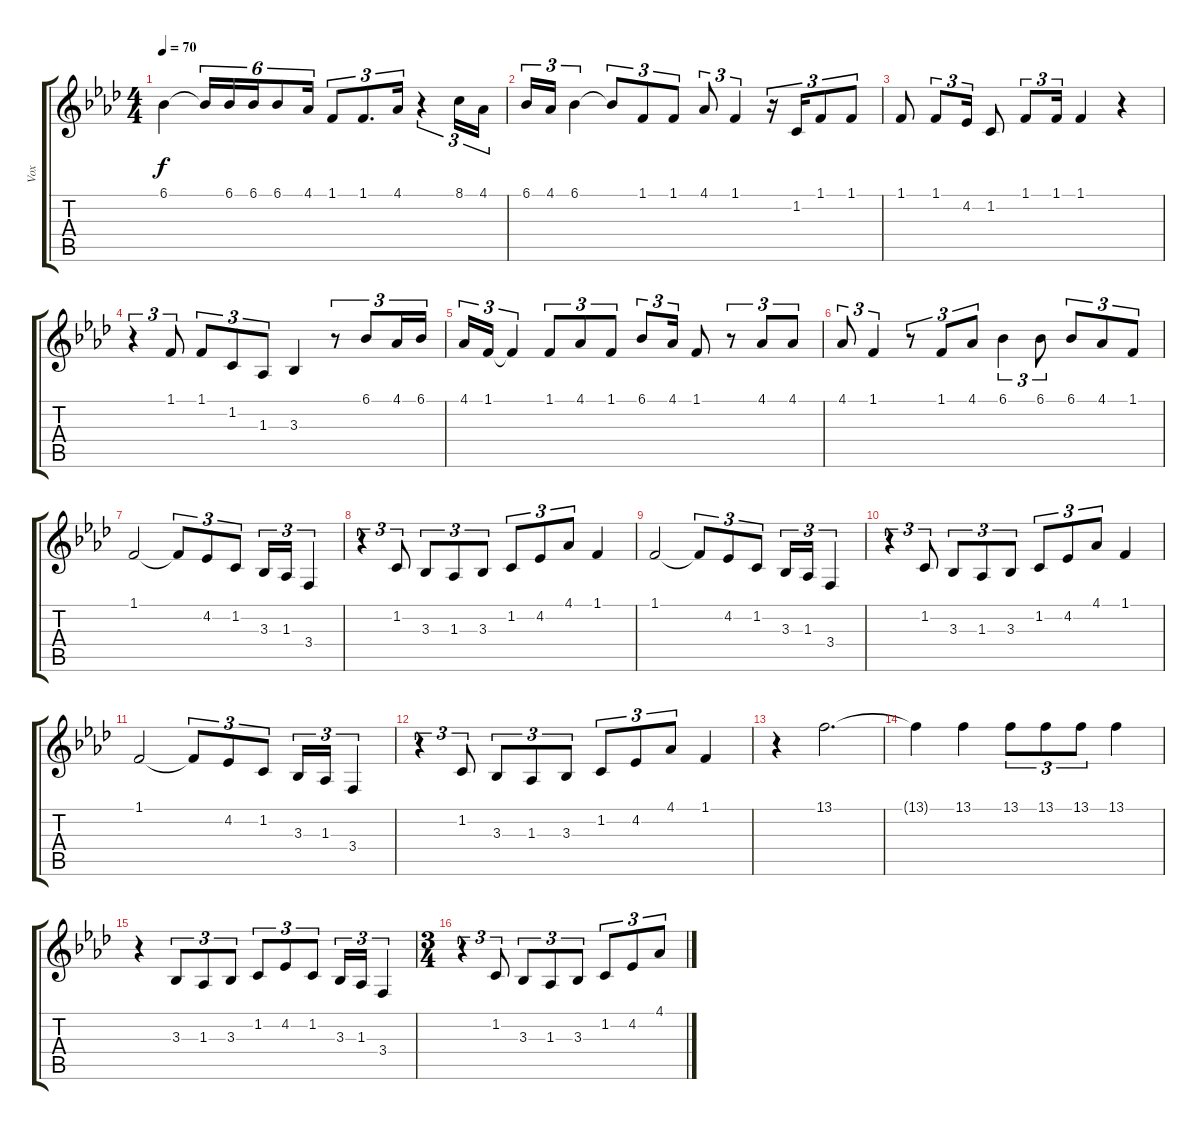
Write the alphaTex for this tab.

\track ("Vox" "Vox") {instrument violin}
\staff {score tabs}
\tuning (E4 B3 G3 D3 A2 E2) {hide}
\ts (4 4)
\tempo 70
\clef g2
\ks fminor
6.1.4{dy f} 6.1{t}.16{tu (6 4)} 6.1.16{tu (6 4)} 6.1.16{tu (6 4)} 6.1.8{tu (6 4)} 4.1.16{tu (6 4)} 1.1.8{tu (3 2)} 1.1.8{d tu (3 2)} 4.1.16{tu (3 2)} r.4{tu (3 2)} 8.1.16{tu (3 2)} 4.1.16{tu (3 2)} |
6.1.16{tu (3 2)} 4.1.16{tu (3 2)} 6.1.4{tu (3 2)} 6.1{t}.8{tu (3 2)} 1.1.8{tu (3 2)} 1.1.8{tu (3 2)} 4.1.8{tu (3 2)} 1.1.4{tu (3 2)} r.16{tu (3 2)} 1.2.16{tu (3 2)} 1.1.8{tu (3 2)} 1.1.8{tu (3 2)} |
1.1.8 1.1.8{tu (3 2)} 4.2.16{tu (3 2)} 1.2.8 1.1.8{tu (3 2)} 1.1.16{tu (3 2)} 1.1.4 r.4 |
r.4{tu (3 2)} 1.1.8{tu (3 2)} 1.1.8{tu (3 2)} 1.2.8{tu (3 2)} 1.3.8{tu (3 2)} 3.3.4 r.8{tu (3 2)} 6.1.8{tu (3 2)} 4.1.16{tu (3 2)} 6.1.16{tu (3 2)} |
4.1.16{tu (3 2)} 1.1.16{tu (3 2)} 1.1{t}.4{tu (3 2)} 1.1.8{tu (3 2)} 4.1.8{tu (3 2)} 1.1.8{tu (3 2)} 6.1.8{tu (3 2)} 4.1.16{tu (3 2)} 1.1.8 r.8{tu (3 2)} 4.1.8{tu (3 2)} 4.1.8{tu (3 2)} |
4.1.8{tu (3 2)} 1.1.4{tu (3 2)} r.8{tu (3 2)} 1.1.8{tu (3 2)} 4.1.8{tu (3 2)} 6.1.4{tu (3 2)} 6.1.8{tu (3 2)} 6.1.8{tu (3 2)} 4.1.8{tu (3 2)} 1.1.8{tu (3 2)} |
1.1.2 1.1{t}.8{tu (3 2)} 4.2.8{tu (3 2)} 1.2.8{tu (3 2)} 3.3.16{tu (3 2)} 1.3.16{tu (3 2)} 3.4.4{tu (3 2)} |
r.4{tu (3 2)} 1.2.8{tu (3 2)} 3.3.8{tu (3 2)} 1.3.8{tu (3 2)} 3.3.8{tu (3 2)} 1.2.8{tu (3 2)} 4.2.8{tu (3 2)} 4.1.8{tu (3 2)} 1.1.4 |
1.1.2 1.1{t}.8{tu (3 2)} 4.2.8{tu (3 2)} 1.2.8{tu (3 2)} 3.3.16{tu (3 2)} 1.3.16{tu (3 2)} 3.4.4{tu (3 2)} |
r.4{tu (3 2)} 1.2.8{tu (3 2)} 3.3.8{tu (3 2)} 1.3.8{tu (3 2)} 3.3.8{tu (3 2)} 1.2.8{tu (3 2)} 4.2.8{tu (3 2)} 4.1.8{tu (3 2)} 1.1.4 |
1.1.2 1.1{t}.8{tu (3 2)} 4.2.8{tu (3 2)} 1.2.8{tu (3 2)} 3.3.16{tu (3 2)} 1.3.16{tu (3 2)} 3.4.4{tu (3 2)} |
r.4{tu (3 2)} 1.2.8{tu (3 2)} 3.3.8{tu (3 2)} 1.3.8{tu (3 2)} 3.3.8{tu (3 2)} 1.2.8{tu (3 2)} 4.2.8{tu (3 2)} 4.1.8{tu (3 2)} 1.1.4 |
r.4 13.1.2{d} |
13.1{t}.4 13.1.4 13.1.8{tu (3 2)} 13.1.8{tu (3 2)} 13.1.8{tu (3 2)} 13.1.4 |
r.4 3.3.8{tu (3 2)} 1.3.8{tu (3 2)} 3.3.8{tu (3 2)} 1.2.8{tu (3 2)} 4.2.8{tu (3 2)} 1.2.8{tu (3 2)} 3.3.16{tu (3 2)} 1.3.16{tu (3 2)} 3.4.4{tu (3 2)} |
\ts (3 4)
r.4{tu (3 2)} 1.2.8{tu (3 2)} 3.3.8{tu (3 2)} 1.3.8{tu (3 2)} 3.3.8{tu (3 2)} 1.2.8{tu (3 2)} 4.2.8{tu (3 2)} 4.1.8{tu (3 2)}
